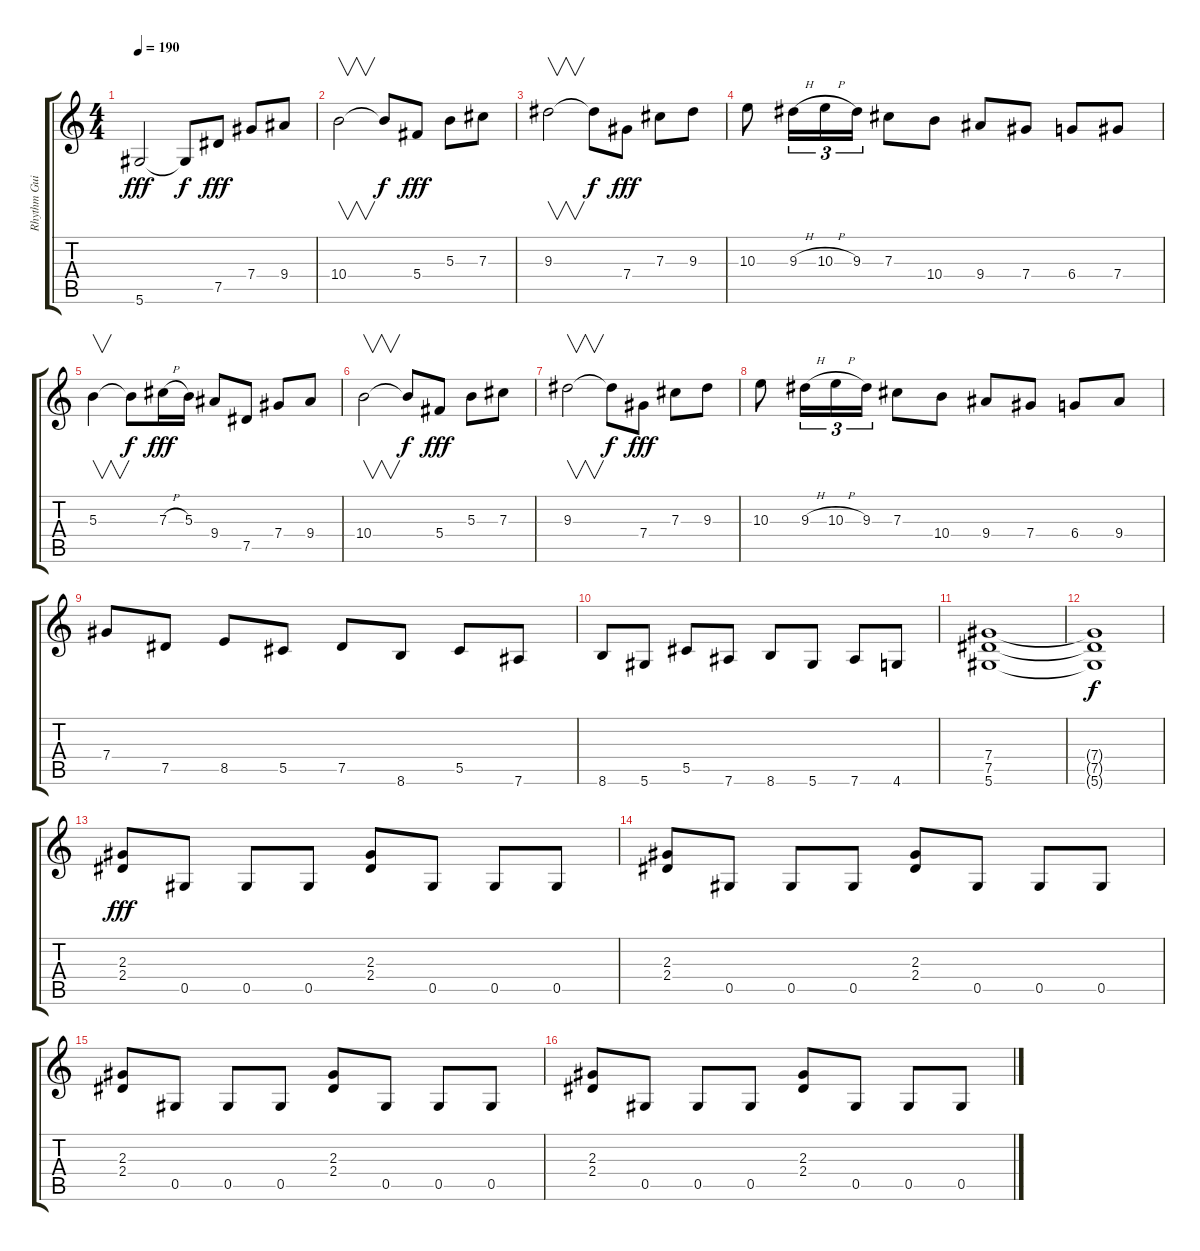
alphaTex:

\track ("Rhythm Guitar" "Rhythm Gui") {instrument overdrivenguitar}
\staff {score tabs}
\tuning (Eb4 Bb3 Gb3 Db3 Ab2 Eb2) {hide}
\ts (4 4)
\tempo 190
\clef g2
\ks c
5.6.2{dy fff} 5.6{t}.8{dy f} 7.5.8{dy fff} 7.4.8 9.4.8 |
10.4.2{v} 10.4{t}.8{dy f} 5.4.8{dy fff} 5.3.8 7.3.8 |
9.3.2{v} 9.3{t}.8{dy f} 7.4.8{dy fff} 7.3.8 9.3.8 |
10.3.8 9.3{h}.16{tu (3 2)} 10.3{h}.16{tu (3 2)} 9.3.16{tu (3 2)} 7.3.8 10.4.8 9.4.8 7.4.8 6.4.8 7.4.8 |
5.3.4{v} 5.3{t}.8{dy f} 7.3{h}.16{dy fff} 5.3.16 9.4.8 7.5.8 7.4.8 9.4.8 |
10.4.2{v} 10.4{t}.8{dy f} 5.4.8{dy fff} 5.3.8 7.3.8 |
9.3.2{v} 9.3{t}.8{dy f} 7.4.8{dy fff} 7.3.8 9.3.8 |
10.3.8 9.3{h}.16{tu (3 2)} 10.3{h}.16{tu (3 2)} 9.3.16{tu (3 2)} 7.3.8 10.4.8 9.4.8 7.4.8 6.4.8 9.4.8 |
7.4.8 7.5.8 8.5.8 5.5.8 7.5.8 8.6.8 5.5.8 7.6.8 |
8.6.8 5.6.8 5.5.8 7.6.8 8.6.8 5.6.8 7.6.8 4.6.8 |
(7.4 7.5 5.6).1 |
(7.4{t} 7.5{t} 5.6{t}).1{dy f} |
(2.3 2.4).8{dy fff volume 14} 0.5.8 0.5.8 0.5.8 (2.3 2.4).8 0.5.8 0.5.8 0.5.8 |
(2.3 2.4).8 0.5.8 0.5.8 0.5.8 (2.3 2.4).8 0.5.8 0.5.8 0.5.8 |
(2.3 2.4).8 0.5.8 0.5.8 0.5.8 (2.3 2.4).8 0.5.8 0.5.8 0.5.8 |
(2.3 2.4).8 0.5.8 0.5.8 0.5.8 (2.3 2.4).8 0.5.8 0.5.8 0.5.8
